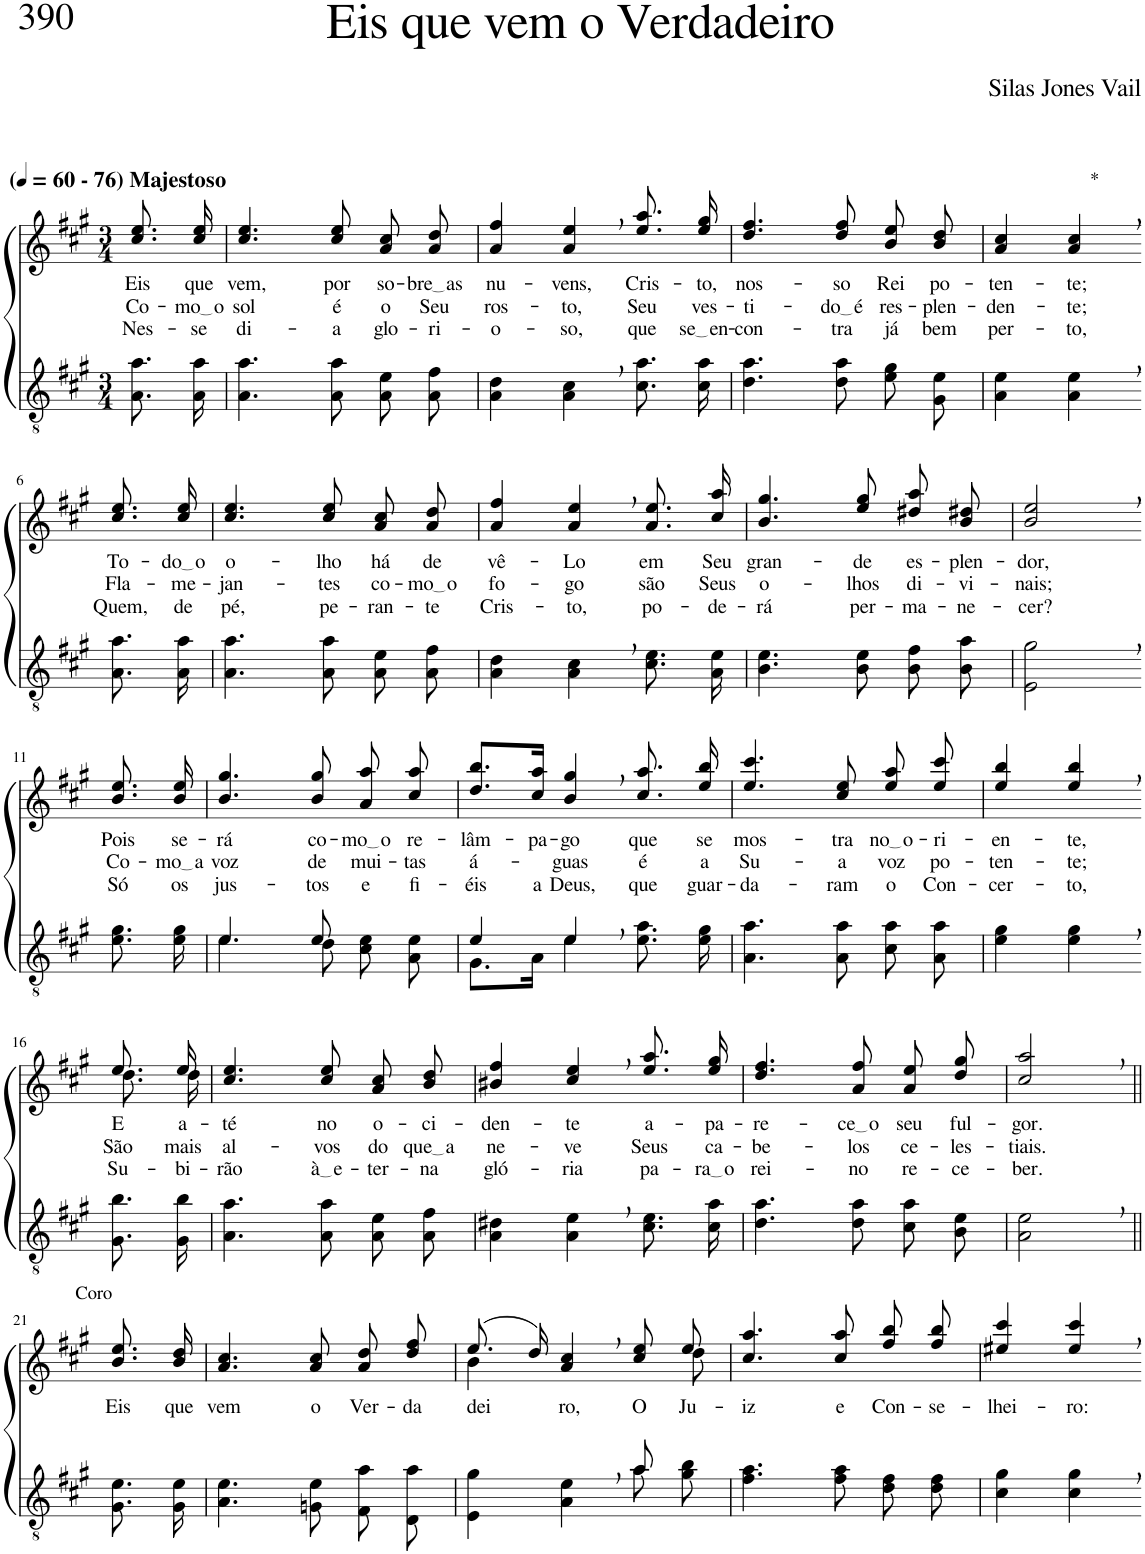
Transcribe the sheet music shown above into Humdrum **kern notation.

**kern	**kern	**text	**text	**text
*part2	*part1	*part1	*part1	*part1
*staff2	*staff1	*staff1	*staff1	*staff1
*I"Parte III e IV	*I"Parte I e II	*	*	*
*clefGv2	*clefG2	*	*	*
*Trd5c9	*Trd5c9	*	*	*
*k[f#c#g#]	*k[f#c#g#]	*	*	*
*M3/4	*M3/4	*	*	*
*MM60	*MM60	*	*	*
=1	=1	=1	=1	=1
!	!LO:TX:a:B:t=(	!	!	!
!	!LO:TX:a:B:t=- 76) Majestoso	!	!	!
!	!	!LO:LY:b	!LO:LY:b	!LO:LY:b
8.A\ 8.a\	8.cc#/ 8.ee/	Eis	Co-	Nes-
!	!	!LO:LY:b	!LO:LY:b	!LO:LY:b
16A\ 16a\	16cc#/ 16ee/	que	mo o	se
=2	=2	=2	=2	=2
!	!	!LO:LY:b	!LO:LY:b	!LO:LY:b
4.A\ 4.a\	4.cc#/ 4.ee/	vem,	sol	-di-
!	!	!LO:LY:b	!LO:LY:b	!LO:LY:b
8A\ 8a\	8cc#/ 8ee/	por	é	-a
!	!	!LO:LY:b	!LO:LY:b	!LO:LY:b
8A\ 8e\	8a/ 8cc#/	so-	o	glo-
!	!	!LO:LY:b	!LO:LY:b	!LO:LY:b
8A\ 8f#\	8a/ 8dd/	bre as	Seu	-ri-
=3	=3	=3	=3	=3
!	!	!LO:LY:b	!LO:LY:b	!LO:LY:b
4A\ 4d\	4a/ 4ff#/	nu-	ros-	-o-
!	!	!LO:LY:b	!LO:LY:b	!LO:LY:b
4A\, 4c#\,	4a/, 4ee/,	-vens,	-to,	-so,
!	!	!LO:LY:b	!LO:LY:b	!LO:LY:b
8.c#\ 8.a\	8.ee/ 8.aa/	Cris-	Seu	que
!	!	!LO:LY:b	!LO:LY:b	!LO:LY:b
16c#\ 16a\	16ee/ 16gg#/	-to,	ves-	se en
=4	=4	=4	=4	=4
!	!	!LO:LY:b	!LO:LY:b	!LO:LY:b
4.d\ 4.a\	4.dd/ 4.ff#/	nos-	-ti-	-con-
!	!	!LO:LY:b	!LO:LY:b	!LO:LY:b
8d\ 8a\	8dd/ 8ff#/	-so	do é	-tra
!	!	!LO:LY:b	!LO:LY:b	!LO:LY:b
8e\ 8g#\	8b/ 8ee/	Rei	res-	já
!	!	!LO:LY:b	!LO:LY:b	!LO:LY:b
8G#\ 8e\	8b/ 8dd/	po-	-plen-	bem
=5	=5	=5	=5	=5
!	!	!LO:LY:b	!LO:LY:b	!LO:LY:b
4A\ 4e\	4a/ 4cc#/	-ten-	-den-	per-
!	!LO:TX:a:t=*	!	!	!
!	!	!LO:LY:b	!LO:LY:b	!LO:LY:b
4A\, 4e\,	4a/, 4cc#/,	-te;	-te;	-to,
!!LO:LB:g=z
=6-	=6-	=6-	=6-	=6-
!	!	!LO:LY:b	!LO:LY:b	!LO:LY:b
8.A\ 8.a\	8.cc#/ 8.ee/	To-	Fla-	Quem,
!	!	!LO:LY:b	!LO:LY:b	!LO:LY:b
16A\ 16a\	16cc#/ 16ee/	do o	-me-	de
=7	=7	=7	=7	=7
!	!	!LO:LY:b	!LO:LY:b	!LO:LY:b
4.A\ 4.a\	4.cc#/ 4.ee/	o-	-jan-	pé,
!	!	!LO:LY:b	!LO:LY:b	!LO:LY:b
8A\ 8a\	8cc#/ 8ee/	-lho	-tes	pe-
!	!	!LO:LY:b	!LO:LY:b	!LO:LY:b
8A\ 8e\	8a/ 8cc#/	há	co-	-ran-
!	!	!LO:LY:b	!LO:LY:b	!LO:LY:b
8A\ 8f#\	8a/ 8dd/	de	mo o	-te
=8	=8	=8	=8	=8
!	!	!LO:LY:b	!LO:LY:b	!LO:LY:b
4A\ 4d\	4a/ 4ff#/	vê-	fo-	Cris-
!	!	!LO:LY:b	!LO:LY:b	!LO:LY:b
4A\, 4c#\,	4a/, 4ee/,	-Lo	-go	-to,
!	!	!LO:LY:b	!LO:LY:b	!LO:LY:b
8.c#\ 8.e\	8.a/ 8.ee/	em	são	po-
!	!	!LO:LY:b	!LO:LY:b	!LO:LY:b
16A\ 16e\	16cc#/ 16aa/	Seu	Seus	-de-
=9	=9	=9	=9	=9
!	!	!LO:LY:b	!LO:LY:b	!LO:LY:b
4.B\ 4.e\	4.b/ 4.gg#/	gran-	o-	-rá
!	!	!LO:LY:b	!LO:LY:b	!LO:LY:b
8B\ 8e\	8ee/ 8gg#/	-de	-lhos	per-
!	!	!LO:LY:b	!LO:LY:b	!LO:LY:b
8B\ 8f#\	8dd#X/ 8aa/	es-	di-	-ma-
!	!	!LO:LY:b	!LO:LY:b	!LO:LY:b
8B\ 8a\	8b/ 8dd#X/	-plen-	-vi-	-ne-
=10	=10	=10	=10	=10
!	!	!LO:LY:b	!LO:LY:b	!LO:LY:b
2E\, 2g#\,	2b/, 2ee/,	-dor,	-nais;	-cer?
!!LO:LB:g=z
=11-	=11-	=11-	=11-	=11-
!	!	!LO:LY:b	!LO:LY:b	!LO:LY:b
8.e\ 8.g#\	8.b/ 8.ee/	Pois	Co-	Só
!	!	!LO:LY:b	!LO:LY:b	!LO:LY:b
16e\ 16g#\	16b/ 16ee/	se-	mo a	os
=12	=12	=12	=12	=12
*^	*	*	*	*
!	!	!	!LO:LY:b	!LO:LY:b	!LO:LY:b
4.e/	4.e\	4.b/ 4.gg#/	-rá	voz	jus-
!	!	!	!LO:LY:b	!LO:LY:b	!LO:LY:b
8e/	8d\	8b/ 8gg#/	co-	de	-tos
!	!	!	!LO:LY:b	!LO:LY:b	!LO:LY:b
4ryy	8c#\ 8e\	8a/ 8aa/	mo o	mui-	e
!	!	!	!LO:LY:b	!LO:LY:b	!LO:LY:b
.	8A\ 8e\	8cc#/ 8aa/	re-	-tas	fi-
=13	=13	=13	=13	=13	=13
!	!	!	!LO:LY:b	!LO:LY:b	!LO:LY:b
4e/	8.G#\L	8.dd/ 8.bb/L	-lâm-	á-	-éis
!	!	!	!LO:LY:b	!	!LO:LY:b
.	16A\Jk	16cc#/ 16aa/Jk	-pa-	.	a
!	!	!	!LO:LY:b	!LO:LY:b	!LO:LY:b
4e,/	4e\	4b/, 4gg#/,	-go	-guas	Deus,
!	!	!	!LO:LY:b	!LO:LY:b	!LO:LY:b
4ryy	8.e\ 8.a\	8.cc#/ 8.aa/	que	é	que
!	!	!	!LO:LY:b	!LO:LY:b	!LO:LY:b
.	16e\ 16g#\	16ee/ 16bb/	se	a	guar-
=14	=14	=14	=14	=14	=14
!	!	!	!LO:LY:b	!LO:LY:b	!LO:LY:b
*v	*v	*	*	*	*
4.A\ 4.a\	4.ee/ 4.ccc#/	mos-	Su-	-da-
!	!	!LO:LY:b	!LO:LY:b	!LO:LY:b
8A\ 8a\	8cc#/ 8ee/	-tra	-a	-ram
!	!	!LO:LY:b	!LO:LY:b	!LO:LY:b
8c#\ 8a\	8ee/ 8aa/	no o	voz	o
!	!	!LO:LY:b	!LO:LY:b	!LO:LY:b
8A\ 8a\	8ee/ 8ccc#/	-ri-	po-	Con-
=15	=15	=15	=15	=15
!	!	!LO:LY:b	!LO:LY:b	!LO:LY:b
4e\ 4g#\	4ee/ 4bb/	-en-	-ten-	-cer-
!	!	!LO:LY:b	!LO:LY:b	!LO:LY:b
4e\, 4g#\,	4ee/, 4bb/,	-te,	-te;	-to,
!!LO:LB:g=z
=16-	=16-	=16-	=16-	=16-
*	*^	*	*	*
!	!	!	!LO:LY:b	!LO:LY:b	!LO:LY:b
8.G#\ 8.b\	8.ee/	8.dd\	E	São	Su-
!	!	!	!LO:LY:b	!LO:LY:b	!LO:LY:b
16G#\ 16b\	16ee/	16dd\	a-	mais	-bi-
=17	=17	=17	=17	=17	=17
!	!	!	!LO:LY:b	!LO:LY:b	!LO:LY:b
*	*v	*v	*	*	*
4.A\ 4.a\	4.cc#/ 4.ee/	-té	al-	-rão
!	!	!LO:LY:b	!LO:LY:b	!LO:LY:b
8A\ 8a\	8cc#/ 8ee/	no	-vos	à e
!	!	!LO:LY:b	!LO:LY:b	!LO:LY:b
8A\ 8e\	8a/ 8cc#/	o-	do	-ter-
!	!	!LO:LY:b	!LO:LY:b	!LO:LY:b
8A\ 8f#\	8b/ 8dd/	-ci-	que a	-na
=18	=18	=18	=18	=18
!	!	!LO:LY:b	!LO:LY:b	!LO:LY:b
4A\ 4d#X\	4b#X/ 4ff#/	-den-	ne-	gló-
!	!	!LO:LY:b	!LO:LY:b	!LO:LY:b
4A\, 4e\,	4cc#/, 4ee/,	-te	-ve	-ria
!	!	!LO:LY:b	!LO:LY:b	!LO:LY:b
8.c#\ 8.e\	8.ee/ 8.aa/	a-	Seus	pa-
!	!	!LO:LY:b	!LO:LY:b	!LO:LY:b
16c#\ 16a\	16ee/ 16gg#/	-pa-	ca-	ra o
=19	=19	=19	=19	=19
!	!	!LO:LY:b	!LO:LY:b	!LO:LY:b
4.d\ 4.a\	4.dd/ 4.ff#/	-re-	-be-	rei-
!	!	!LO:LY:b	!LO:LY:b	!LO:LY:b
8d\ 8a\	8a/ 8ff#/	ce o	-los	-no
!	!	!LO:LY:b	!LO:LY:b	!LO:LY:b
8c#\ 8a\	8a/ 8ee/	seu	ce-	re-
!	!	!LO:LY:b	!LO:LY:b	!LO:LY:b
8B\ 8e\	8dd/ 8gg#/	ful-	-les-	-ce-
=20	=20	=20	=20	=20
!	!	!LO:LY:b	!LO:LY:b	!LO:LY:b
2A\, 2e\,	2cc#/, 2aa/,	-gor.	-tiais.	-ber.
!!LO:LB:g=z
=21||	=21||	=21||	=21||	=21||
!	!LO:TX:a:t=Coro	!	!	!
!	!	!LO:LY:b	!	!
8.G#\ 8.e\	8.b/ 8.ee/	Eis	.	.
!	!	!LO:LY:b	!	!
16G#\ 16e\	16b/ 16dd/	que	.	.
=22	=22	=22	=22	=22
!	!	!LO:LY:b	!	!
4.A\ 4.e\	4.a/ 4.cc#/	vem	.	.
!	!	!LO:LY:b	!	!
8Gn\ 8e\	8a/ 8cc#/	o	.	.
!	!	!LO:LY:b	!	!
8F#\ 8a\	8a/ 8dd/	Ver-	.	.
!	!	!LO:LY:b	!	!
8D\ 8a\	8dd/ 8ff#/	-da-	.	.
=23	=23	=23	=23	=23
*^	*^	*	*	*
!	!	!	!	!LO:LY:b	!	!
2ryy	4E\ 4g#\	(8.ee/	4b\	-dei-	.	.
.	.	16dd/)	.	.	.	.
!	!	!	!	!LO:LY:b	!	!
.	4A\ 4e\	4a/, 4cc#/,	4.ryy	-ro,	.	.
!	!	!	!	!LO:LY:b	!	!
8a/	8a\	8cc#/ 8ee/	.	O	.	.
!	!	!	!	!LO:LY:b	!	!
8ryy	8g#\ 8b\	8ee/	8dd\	Ju-	.	.
=24	=24	=24	=24	=24	=24	=24
!	!	!	!	!LO:LY:b	!	!
*v	*v	*	*	*	*	*
*	*v	*v	*	*	*
4.f#\ 4.a\	4.cc#/ 4.aa/	-iz	.	.
!	!	!LO:LY:b	!	!
8f#\ 8a\	8cc#/ 8aa/	e	.	.
!	!	!LO:LY:b	!	!
8d\ 8f#\	8ff#/ 8bb/	Con-	.	.
!	!	!LO:LY:b	!	!
8d\ 8f#\	8ff#/ 8bb/	-se-	.	.
=25	=25	=25	=25	=25
!	!	!LO:LY:b	!	!
4c#\ 4g#\	4ee#X/ 4ccc#/	-lhei-	.	.
!	!	!LO:LY:b	!	!
4c#\, 4g#\,	4ee#/, 4ccc#/,	-ro:	.	.
=-	=-	=-	=-	=-
*-	*-	*-	*-	*-
